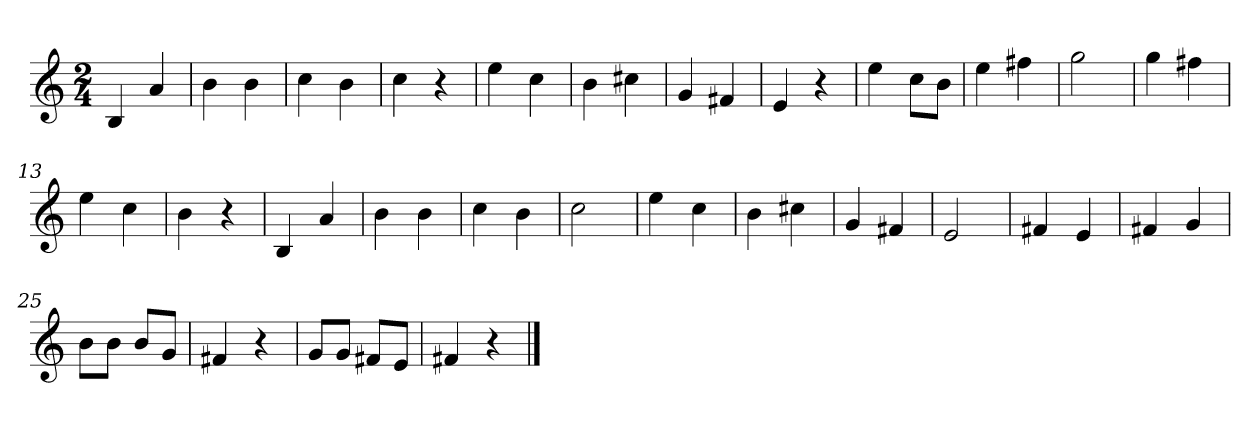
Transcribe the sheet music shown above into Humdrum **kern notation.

**kern
*part1
*staff1
*clefG2
*M2/4
=1
4B
4a
=2
4b
4b
=3
4cc
4b
=4
4cc
4r
=5
4ee
4cc
=6
4b
4cc#X
=7
4g
4f#X
=8
4e
4r
=9
4ee
8ccL
8bJ
=10
4ee
4ff#X
=11
2gg
=12
4gg
4ff#X
=13
4ee
4cc
=14
4b
4r
=15
4B
4a
=16
4b
4b
=17
4cc
4b
=18
2cc
=19
4ee
4cc
=20
4b
4cc#X
=21
4g
4f#X
=22
2e
=23
4f#X
4e
=24
4f#X
4g
=25
8bL
8bJ
8bL
8gJ
=26
4f#X
4r
=27
8gL
8gJ
8f#XL
8eJ
=28
4f#X
4r
==
*-
